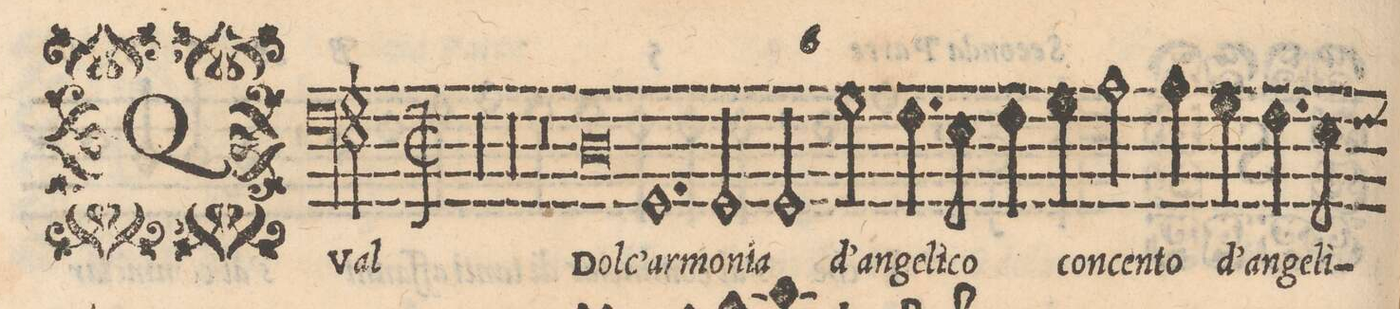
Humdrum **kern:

**kern	**text
*I"BASSO	*
*clefF4	*
*k[]	*
*met(C|)	*
*M2/1	*
00r	.
=2-	=2-
=3-	=3-
00r	.
=4-	=4-
=5-	=5-
0r	.
=6-	=6-
0D	Dolc'
=7-	=7-
1.GG	ar-
2GG/	-mo-
=8-	=8-
2GG/	-nia
2G\	d'an-
4.F\	-ge-
8E\	-li-
4F\	-co
4G\	con-
=9-	=9-
2A\	-cen-
4A\	-to
4G\	d'an-
4.F\	-ge-
8E\	-li-
*custos:F	*
*-	*-
